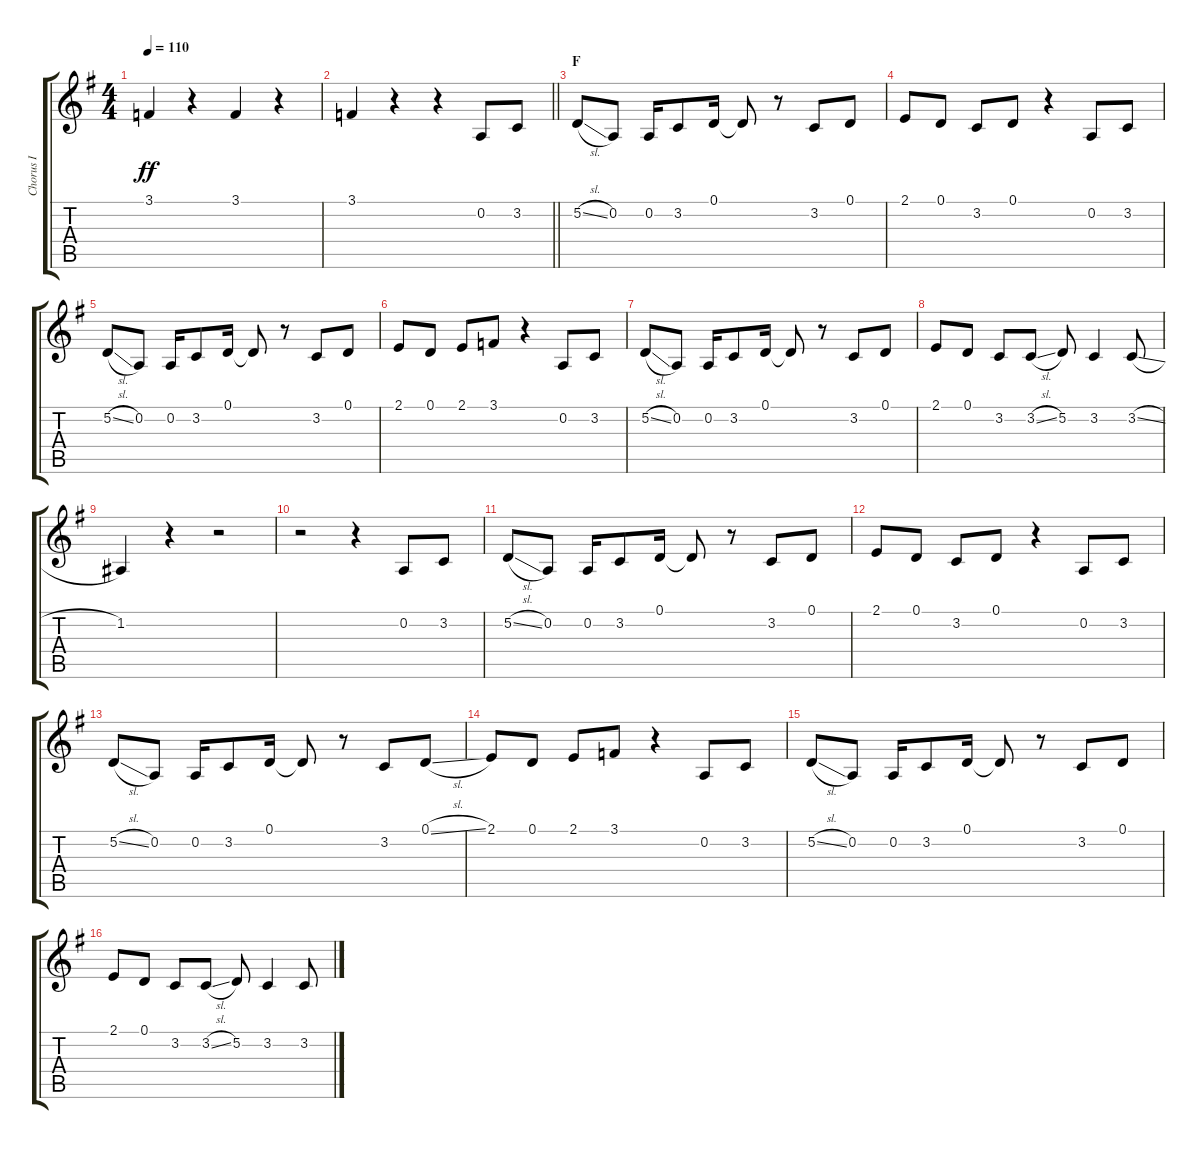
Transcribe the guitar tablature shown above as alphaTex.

\track ("Chorus I" "Chorus I") {instrument voiceoohs}
\staff {score tabs}
\tuning (D4 A3 F3 C3 G2 D2) {hide}
\ts (4 4)
\tempo 110
\clef g2
\ks g
3.1.4{dy ff} r.4 3.1.4 r.4 |
\barLineRight lightlight
3.1.4 r.4 r.4 0.2.8 3.2.8 |
\section ("" "F")
5.2{sl}.8 0.2.8 0.2.16 3.2.8 0.1.16 0.1{t}.8 r.8 3.2.8 0.1.8 |
2.1.8 0.1.8 3.2.8 0.1.8 r.4 0.2.8 3.2.8 |
5.2{sl}.8 0.2.8 0.2.16 3.2.8 0.1.16 0.1{t}.8 r.8 3.2.8 0.1.8 |
2.1.8 0.1.8 2.1.8 3.1.8 r.4 0.2.8 3.2.8 |
5.2{sl}.8 0.2.8 0.2.16 3.2.8 0.1.16 0.1{t}.8 r.8 3.2.8 0.1.8 |
2.1.8 0.1.8 3.2.8 3.2{sl}.8 5.2.8 3.2.4 3.2{sl}.8 |
1.2.4 r.4 r.2 |
r.2 r.4 0.2.8 3.2.8 |
5.2{sl}.8 0.2.8 0.2.16 3.2.8 0.1.16 0.1{t}.8 r.8 3.2.8 0.1.8 |
2.1.8 0.1.8 3.2.8 0.1.8 r.4 0.2.8 3.2.8 |
5.2{sl}.8 0.2.8 0.2.16 3.2.8 0.1.16 0.1{t}.8 r.8 3.2.8 0.1{sl}.8 |
2.1.8 0.1.8 2.1.8 3.1.8 r.4 0.2.8 3.2.8 |
5.2{sl}.8 0.2.8 0.2.16 3.2.8 0.1.16 0.1{t}.8 r.8 3.2.8 0.1.8 |
2.1.8 0.1.8 3.2.8 3.2{sl}.8 5.2.8 3.2.4 3.2{sl}.8
